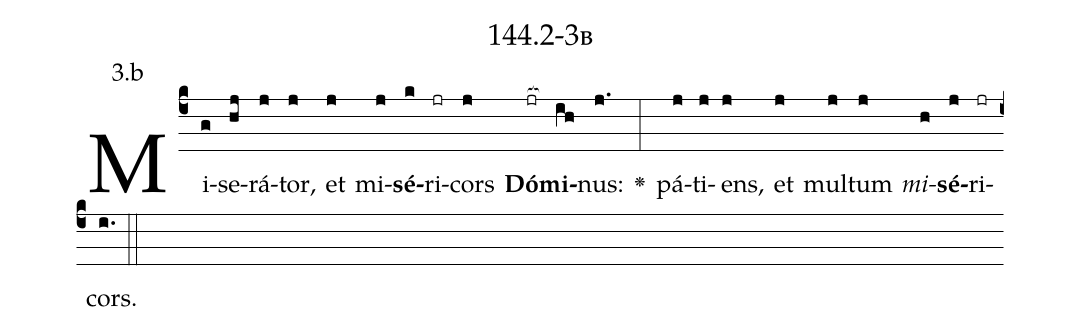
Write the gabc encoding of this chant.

name: 144.2-3b;
annotation: 3.b;
%%
(c4)Mi(g)se(hj)rá(j)tor,(j) et(j) mi(j)<b>sé</b>(k)ri(jr)cors(j) <b>Dó</b>(jr[ocb:1{])<b>mi</b>(ih[ocb:0}])nus:(j.) <v>\greheightstar</v>(:) pá(j)ti(j)ens,(j) et(j) mul(j)tum(j) <i>mi</i>(h)<b>sé</b>(j)ri(jr)cors.(i.) (::)


%E(j) u(j) o(j) u(h) a(j) e.(i.) (::)
